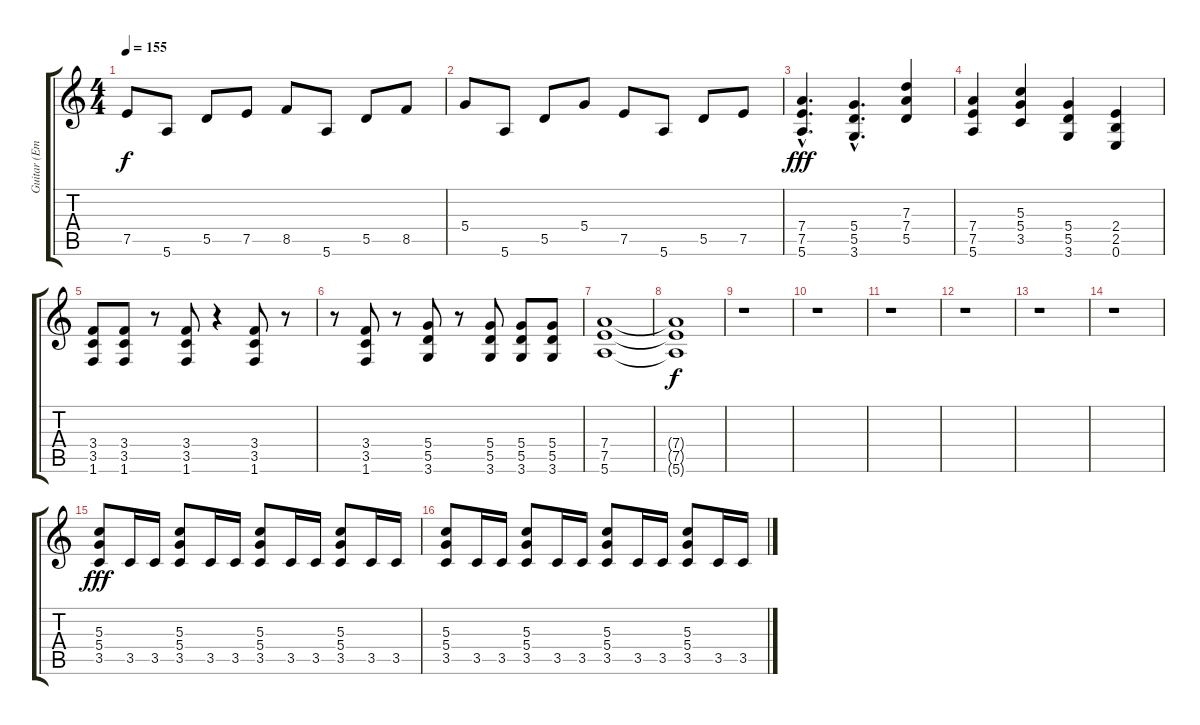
\track ("Guitar (Emppu)" "Guitar (Em") {instrument distortionguitar}
\staff {score tabs}
\tuning (E4 B3 G3 D3 A2 E2) {hide}
\ts (4 4)
\tempo 155
\clef g2
\ks c
7.5.8{dy f} 5.6.8 5.5.8 7.5.8 8.5.8 5.6.8 5.5.8 8.5.8 |
5.4.8 5.6.8 5.5.8 5.4.8 7.5.8 5.6.8 5.5.8 7.5.8 |
(7.4{hac} 7.5{hac} 5.6{hac}).4{d dy fff} (5.4{hac} 5.5{hac} 3.6{hac}).4{d} (7.3 7.4 5.5).4 |
(7.4 7.5 5.6).4 (5.3 5.4 3.5).4 (5.4 5.5 3.6).4 (2.4 2.5 0.6).4 |
(3.4 3.5 1.6).8 (3.4 3.5 1.6).8 r.8 (3.4 3.5 1.6).8 r.4 (3.4 3.5 1.6).8 r.8 |
r.8 (3.4 3.5 1.6).8 r.8 (5.4 5.5 3.6).8 r.8 (5.4 5.5 3.6).8 (5.4 5.5 3.6).8 (5.4 5.5 3.6).8 |
(7.4 7.5 5.6).1{volume 12} |
(7.4{t} 7.5{t} 5.6{t}).1{dy f} |
r.1 |
r.1 |
r.1 |
r.1 |
r.1 |
r.1 |
(5.3 5.4 3.5).8{dy fff volume 12} 3.5.16 3.5.16 (5.3 5.4 3.5).8 3.5.16 3.5.16 (5.3 5.4 3.5).8 3.5.16 3.5.16 (5.3 5.4 3.5).8 3.5.16 3.5.16 |
(5.3 5.4 3.5).8 3.5.16 3.5.16 (5.3 5.4 3.5).8 3.5.16 3.5.16 (5.3 5.4 3.5).8 3.5.16 3.5.16 (5.3 5.4 3.5).8 3.5.16 3.5.16
